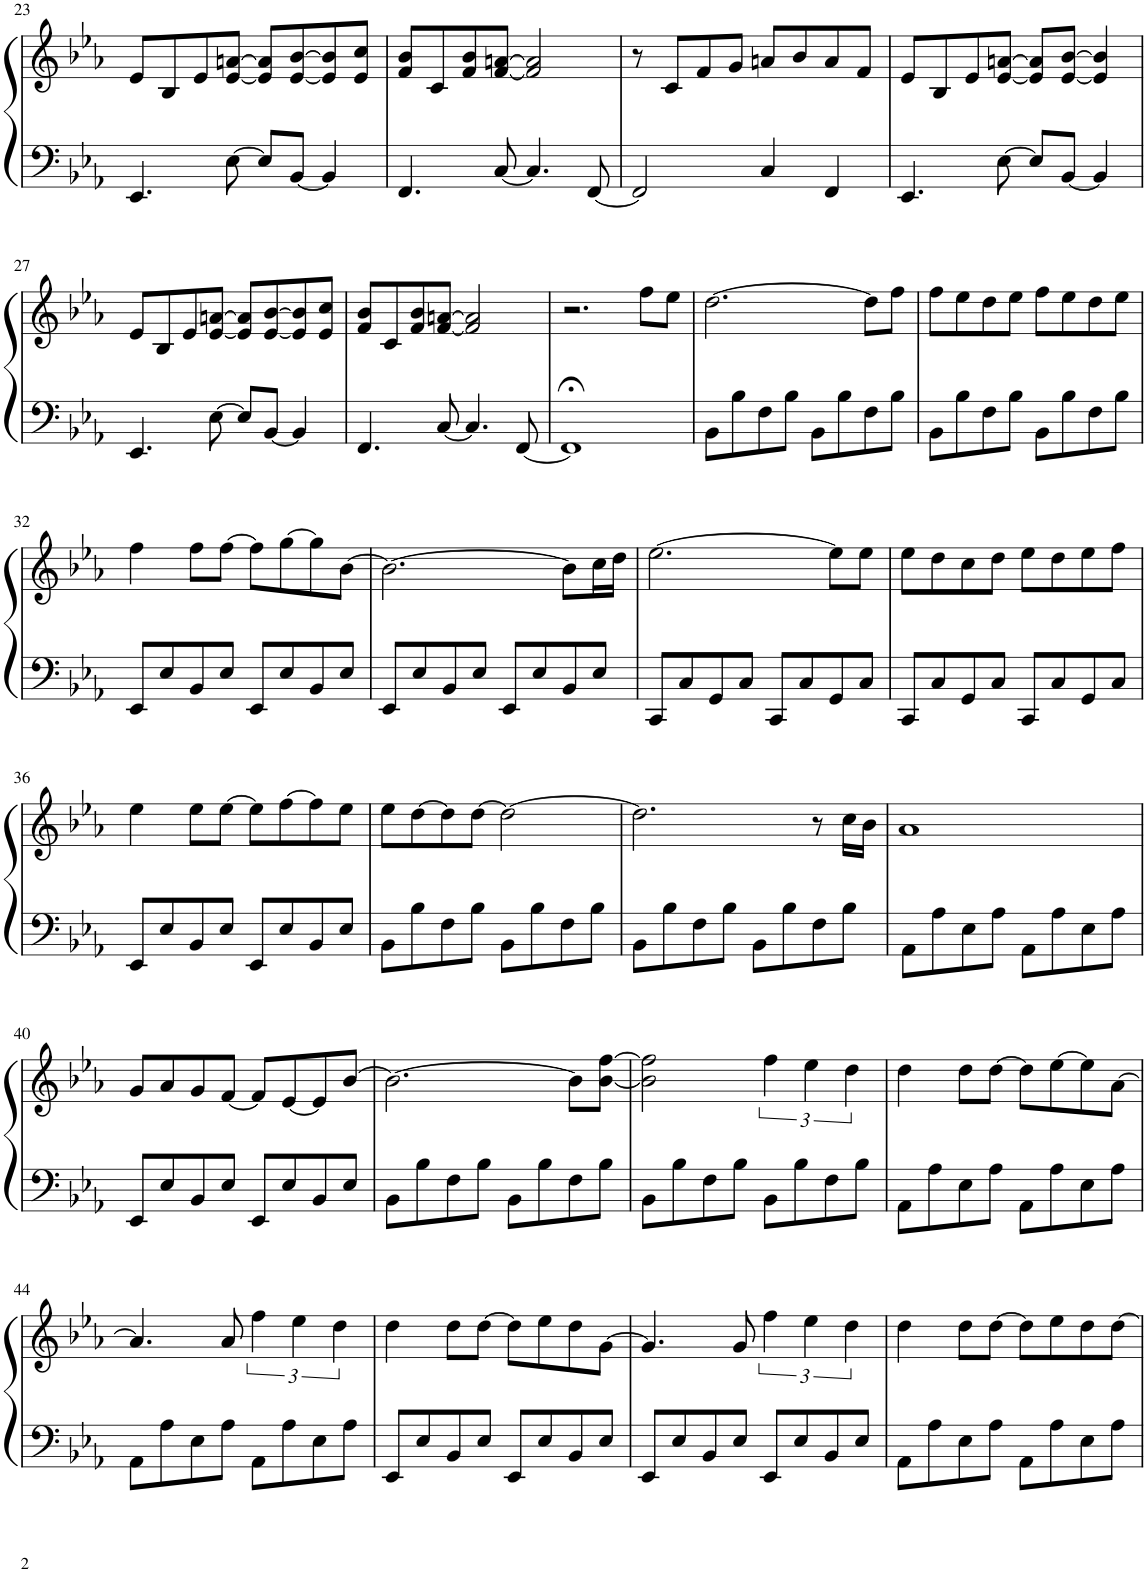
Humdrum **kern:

**kern	**kern
*part1	*part1
*staff2	*staff1
*I"Piano	*
*I'Pno.	*
!!LO:PB:g=z
*clefF4	*clefG2
*k[b-e-a-]	*k[b-e-a-]
*M4/4	*M4/4
=23	=23
4.EE-/	8e-/L
.	8B-/
.	8e-/
[8E-\	[8e-/ [8an/J
8E-/L]	8e-/] 8a/]L
[8BB-/J	[8e-/ [8b-/
4BB-/]	8e-/] 8b-/]
.	8e-/ 8cc/J
=24	=24
4.FF/	8f/ 8b-/L
.	8c/
.	8f/ 8b-/
[8C/	[8f/ [8an/J
4.C/]	2f/] 2a/]
[8FF/	.
=25	=25
2FF/]	8r
.	8c/L
.	8f/
.	8g/J
4C/	8an/L
.	8b-/
4FF/	8a/
.	8f/J
=26	=26
4.EE-/	8e-/L
.	8B-/
.	8e-/
[8E-\	[8e-/ [8an/J
8E-/L]	8e-/] 8a/]L
[8BB-/J	[8e-/ [8b-/J
4BB-/]	4e-/] 4b-/]
!!LO:LB:g=z
=27	=27
4.EE-/	8e-/L
.	8B-/
.	8e-/
[8E-\	[8e-/ [8an/J
8E-/L]	8e-/] 8a/]L
[8BB-/J	[8e-/ [8b-/
4BB-/]	8e-/] 8b-/]
.	8e-/ 8cc/J
=28	=28
4.FF/	8f/ 8b-/L
.	8c/
.	8f/ 8b-/
[8C/	[8f/ [8an/J
4.C/]	2f/] 2a/]
[8FF/	.
=29	=29
1FF;<]	2.r
.	8ff\L
.	8ee-\J
=30	=30
8BB-\L	[2.dd\
8B-\	.
8F\	.
8B-\J	.
8BB-\L	.
8B-\	.
8F\	8dd\L]
8B-\J	8ff\J
=31	=31
8BB-\L	8ff\L
8B-\	8ee-\
8F\	8dd\
8B-\J	8ee-\J
8BB-\L	8ff\L
8B-\	8ee-\
8F\	8dd\
8B-\J	8ee-\J
!!LO:LB:g=z
=32	=32
8EE-/L	4ff\
8E-/	.
8BB-/	8ff\L
8E-/J	[8ff\J
8EE-/L	8ff\L]
8E-/	[8gg\
8BB-/	8gg\]
8E-/J	[8b-\J
=33	=33
8EE-/L	2.b-\_
8E-/	.
8BB-/	.
8E-/J	.
8EE-/L	.
8E-/	.
8BB-/	8b-\L]
8E-/J	16cc\L
.	16dd\JJ
=34	=34
8CC/L	[2.ee-\
8C/	.
8GG/	.
8C/J	.
8CC/L	.
8C/	.
8GG/	8ee-\L]
8C/J	8ee-\J
=35	=35
8CC/L	8ee-\L
8C/	8dd\
8GG/	8cc\
8C/J	8dd\J
8CC/L	8ee-\L
8C/	8dd\
8GG/	8ee-\
8C/J	8ff\J
!!LO:LB:g=z
=36	=36
8EE-/L	4ee-\
8E-/	.
8BB-/	8ee-\L
8E-/J	[8ee-\J
8EE-/L	8ee-\L]
8E-/	[8ff\
8BB-/	8ff\]
8E-/J	8ee-\J
=37	=37
8BB-\L	8ee-\L
8B-\	[8dd\
8F\	8dd\]
8B-\J	[8dd\J
8BB-\L	2dd\_
8B-\	.
8F\	.
8B-\J	.
=38	=38
8BB-\L	2.dd\]
8B-\	.
8F\	.
8B-\J	.
8BB-\L	.
8B-\	.
8F\	8r
8B-\J	16cc\LL
.	16b-\JJ
=39	=39
8AA-\L	1a-
8A-\	.
8E-\	.
8A-\J	.
8AA-\L	.
8A-\	.
8E-\	.
8A-\J	.
!!LO:LB:g=z
=40	=40
8EE-/L	8g/L
8E-/	8a-/
8BB-/	8g/
8E-/J	[8f/J
8EE-/L	8f/L]
8E-/	[8e-/
8BB-/	8e-/]
8E-/J	[8b-/J
=41	=41
8BB-\L	2.b-\_
8B-\	.
8F\	.
8B-\J	.
8BB-\L	.
8B-\	.
8F\	8b-\L]
8B-\J	[8b-\ [8ff\J
=42	=42
8BB-\L	2b-\] 2ff\]
8B-\	.
8F\	.
8B-\J	.
8BB-\L	6ff\
8B-\	.
.	6ee-\
8F\	.
.	6dd\
8B-\J	.
=43	=43
8AA-\L	4dd\
8A-\	.
8E-\	8dd\L
8A-\J	[8dd\J
8AA-\L	8dd\L]
8A-\	[8ee-\
8E-\	8ee-\]
8A-\J	[8a-\J
!!LO:LB:g=z
=44	=44
8AA-\L	4.a-/]
8A-\	.
8E-\	.
8A-\J	8a-/
8AA-\L	6ff\
8A-\	.
.	6ee-\
8E-\	.
.	6dd\
8A-\J	.
=45	=45
8EE-/L	4dd\
8E-/	.
8BB-/	8dd\L
8E-/J	[8dd\J
8EE-/L	8dd\L]
8E-/	8ee-\
8BB-/	8dd\
8E-/J	[8g\J
=46	=46
8EE-/L	4.g/]
8E-/	.
8BB-/	.
8E-/J	8g/
8EE-/L	6ff\
8E-/	.
.	6ee-\
8BB-/	.
.	6dd\
8E-/J	.
=47	=47
8AA-\L	4dd\
8A-\	.
8E-\	8dd\L
8A-\J	[8dd\J
8AA-\L	8dd\L]
8A-\	8ee-\
8E-\	8dd\
8A-\J	[8dd\J
=	=
*-	*-
